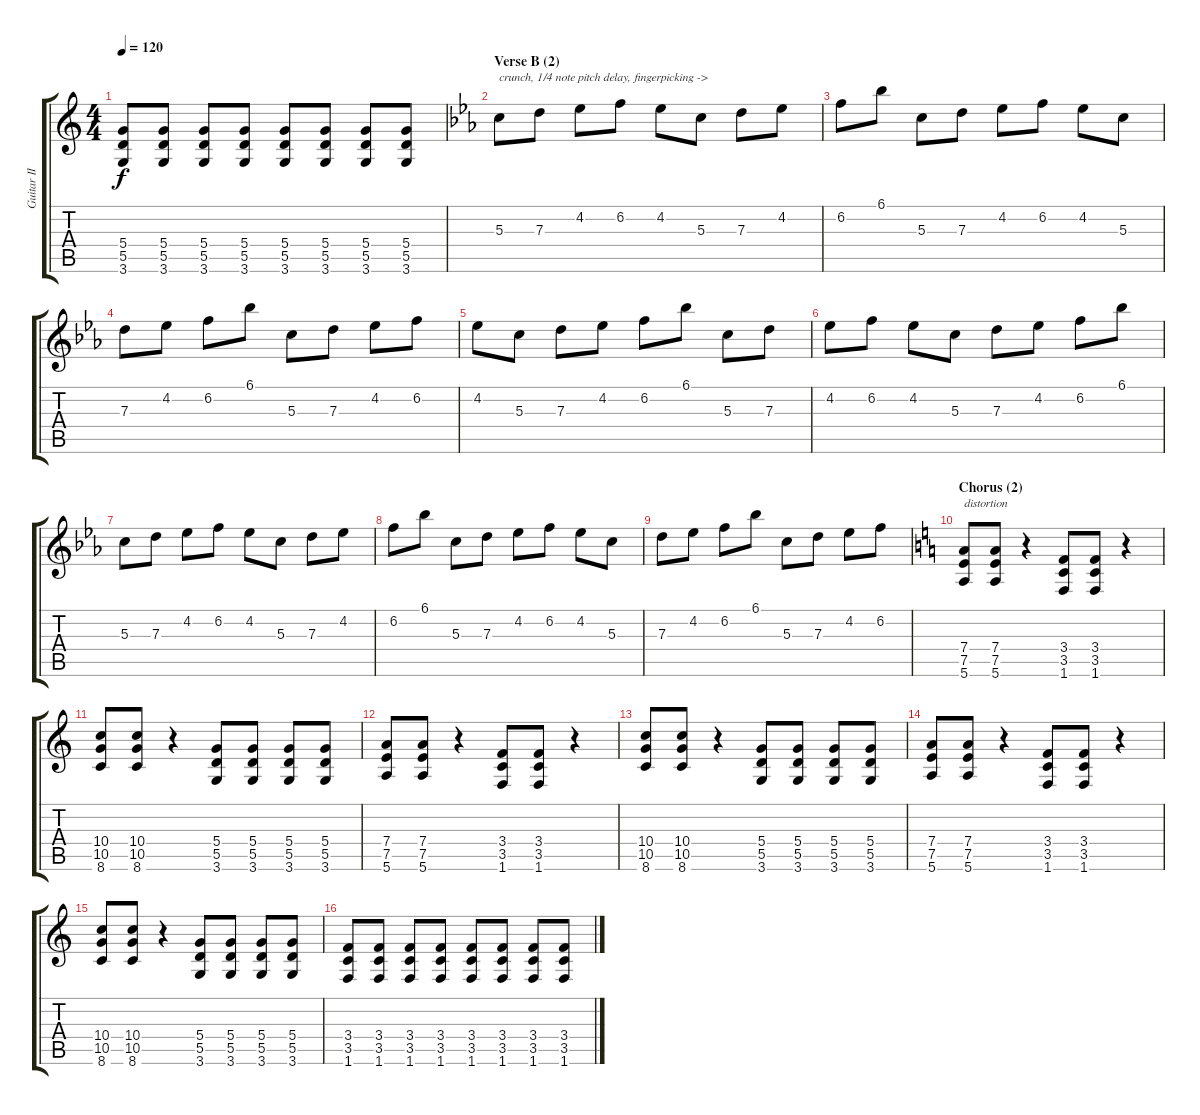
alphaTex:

\track ("Guitar II (Aiji)" "Guitar II ") {instrument distortionguitar}
\staff {score tabs}
\tuning (E4 B3 G3 D3 A2 E2) {hide}
\ts (4 4)
\tempo 120
\clef g2
\ks c
(5.4 5.5 3.6).8{dy f} (5.4 5.5 3.6).8 (5.4 5.5 3.6).8 (5.4 5.5 3.6).8 (5.4 5.5 3.6).8 (5.4 5.5 3.6).8 (5.4 5.5 3.6).8 (5.4 5.5 3.6).8 |
\section ("" "Verse B (2)")
\ks eb
5.3.8{txt "crunch, 1/4 note pitch delay, fingerpicking ->" instrument electricguitarclean} 7.3.8 4.2.8 6.2.8 4.2.8 5.3.8 7.3.8 4.2.8 |
6.2.8 6.1.8 5.3.8 7.3.8 4.2.8 6.2.8 4.2.8 5.3.8 |
7.3.8 4.2.8 6.2.8 6.1.8 5.3.8 7.3.8 4.2.8 6.2.8 |
4.2.8 5.3.8 7.3.8 4.2.8 6.2.8 6.1.8 5.3.8 7.3.8 |
4.2.8 6.2.8 4.2.8 5.3.8 7.3.8 4.2.8 6.2.8 6.1.8 |
5.3.8 7.3.8 4.2.8 6.2.8 4.2.8 5.3.8 7.3.8 4.2.8 |
6.2.8 6.1.8 5.3.8 7.3.8 4.2.8 6.2.8 4.2.8 5.3.8 |
7.3.8 4.2.8 6.2.8 6.1.8 5.3.8 7.3.8 4.2.8 6.2.8 |
\section ("" "Chorus (2)")
\ks c
(7.4 7.5 5.6).8{txt "distortion" instrument distortionguitar} (7.4 7.5 5.6).8 r.4 (3.4 3.5 1.6).8 (3.4 3.5 1.6).8 r.4 |
(10.4 10.5 8.6).8 (10.4 10.5 8.6).8 r.4 (5.4 5.5 3.6).8 (5.4 5.5 3.6).8 (5.4 5.5 3.6).8 (5.4 5.5 3.6).8 |
(7.4 7.5 5.6).8 (7.4 7.5 5.6).8 r.4 (3.4 3.5 1.6).8 (3.4 3.5 1.6).8 r.4 |
(10.4 10.5 8.6).8 (10.4 10.5 8.6).8 r.4 (5.4 5.5 3.6).8 (5.4 5.5 3.6).8 (5.4 5.5 3.6).8 (5.4 5.5 3.6).8 |
(7.4 7.5 5.6).8 (7.4 7.5 5.6).8 r.4 (3.4 3.5 1.6).8 (3.4 3.5 1.6).8 r.4 |
(10.4 10.5 8.6).8 (10.4 10.5 8.6).8 r.4 (5.4 5.5 3.6).8 (5.4 5.5 3.6).8 (5.4 5.5 3.6).8 (5.4 5.5 3.6).8 |
(3.4 3.5 1.6).8 (3.4 3.5 1.6).8 (3.4 3.5 1.6).8 (3.4 3.5 1.6).8 (3.4 3.5 1.6).8 (3.4 3.5 1.6).8 (3.4 3.5 1.6).8 (3.4 3.5 1.6).8
